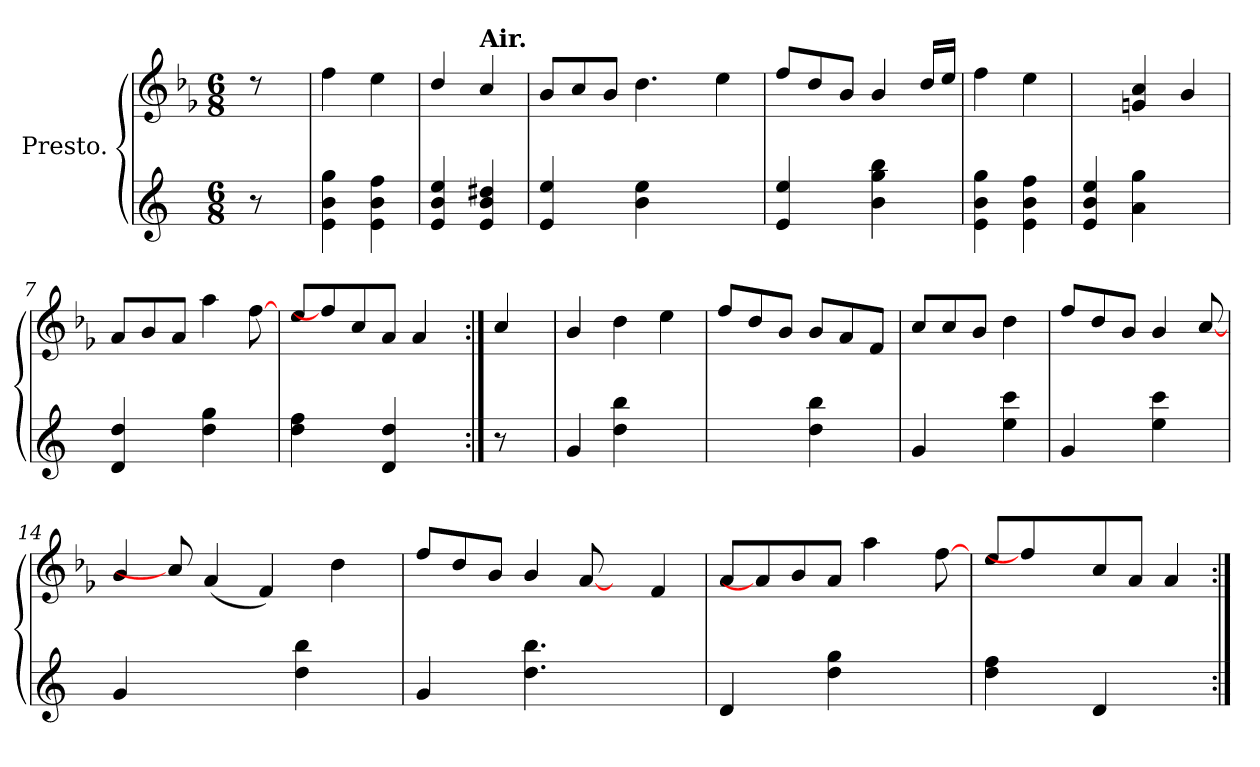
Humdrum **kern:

**kern	**kern
*part1	*part1
*staff2	*staff1
*I"Presto.	*
*	*clefG3
*	*k[b-e-]
*M6/8	*M6/8
=	=
8r	8rb
=1	=1
4e\ 4b\ 4gg\	4dd\
4e\ 4b\ 4ff\	4cc\
=2	=2
4e/ 4b/ 4ee/	4b-/
!	!LO:TX:a:B:t=Air.
4e/ 4b/ 4dd#X/	4a/
=3	=3
4e/ 4ee/	8g/L
.	8a/
8ryy	8g/J
4b\ 4ee\	4.b-\
4.ryy	.
.	4cc\
=4	=4
4e/ 4ee/	8dd/L
.	8b-/
8ryy	8g/J
4b\ 4gg\ 4bb\	4g/
8ryy	16b-/LL
.	16cc/JJ
!!LO:LB:g=z
=5	=5
4e\ 4b\ 4gg\	4dd\
4e\ 4b\ 4ff\	4cc\
=6	=6
4e/ 4b/ 4ee/	4ryy
4a\ 4gg\	4en/ 4a/
4ryy	4g/
=7	=7
4d/ 4dd/	8f/L
.	8g/
8ryy	8f/J
4dd\ 4gg\	4ff\
8ryy	[8dd\
=8	=8
4dd\ 4ff\	8cc/L
.	8dd\]
8ryy	8a/
4d/ 4dd/	8f/J
.	4f/
8ryy	.
!!LO:LB:g=z
=9:|!	=9:|!
8r	4a/
8ryy	.
=10	=10
4g/	4g/
4dd\ 4bb\	4b-\
4ryy	4cc\
=11	=11
4.ryy	8dd/L
.	8b-/
.	8g/J
4dd\ 4bb\	8g/L
.	8f/
8ryy	8d/J
=12	=12
4g/	8a/L
.	8a/
8ryy	8g/J
4ee\ 4ccc\	4b-\
=13	=13
4g/	8dd/L
.	8b-/
8ryy	8g/J
4ee\ 4ccc\	4g/
8ryy	[8a/
!!LO:LB:g=z
=14	=14
4g/	4g/
2ryy	8a/]
.	(>4f/
.	4d/)
4dd\ 4bb\	.
.	4b-\
8ryy	.
=15	=15
4g/	8dd/L
.	8b-/
8ryy	8g/J
4.dd\ 4.bb\	4g/
.	[8f/
4.ryy	8ryy
.	4d/
=16	=16
4d/	8f/L
.	8f/]
8ryy	8g/
4dd\ 4gg\	8f/J
.	4ff\
4ryy	.
.	[8dd\
=17	=17
4dd\ 4ff\	8cc/L
.	4dd\]
8ryy	.
4d/	8a/
.	8f/J
4ryy	4f/
=:|!	=:|!
*-	*-
